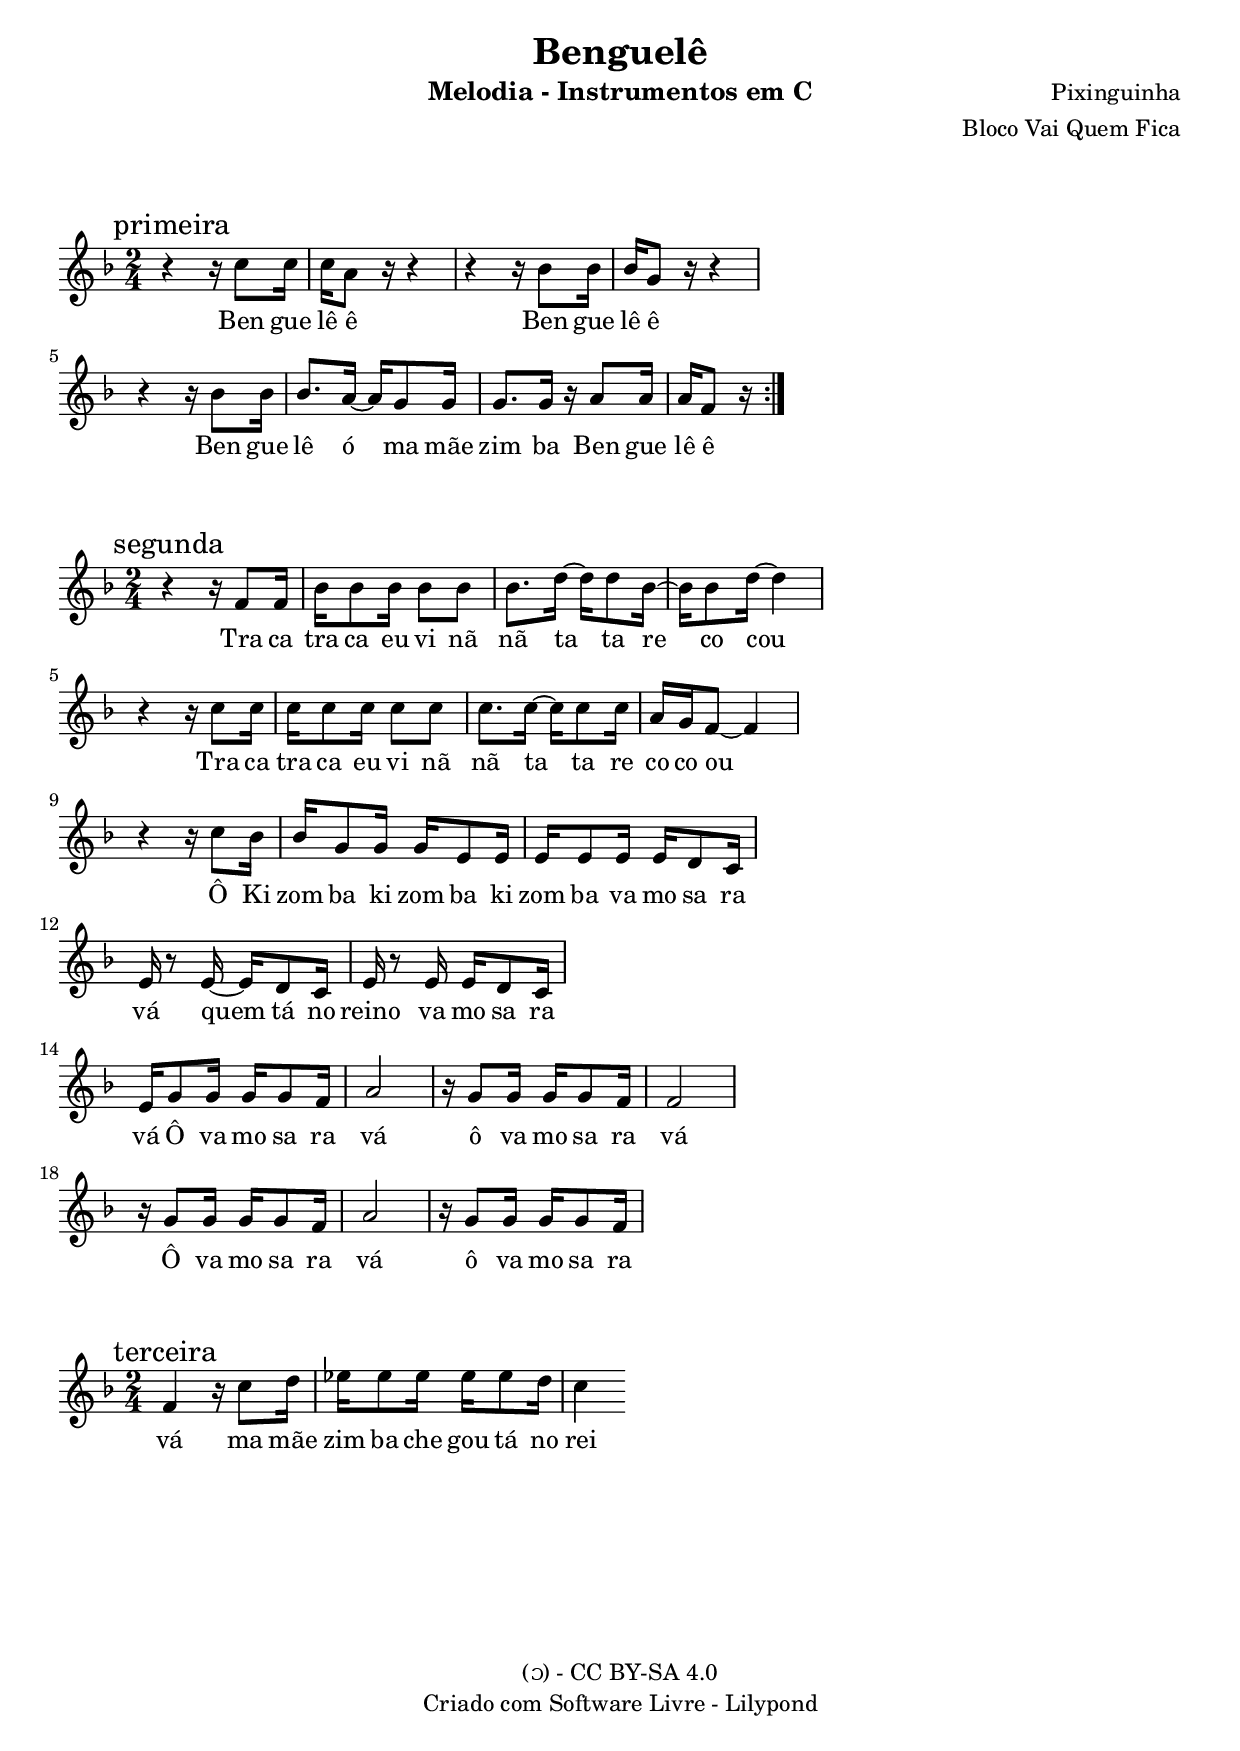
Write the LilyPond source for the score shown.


\layout{
	indent = 0
	ragged-right = ##t

    \context {
      \Score
      %\override BarLine #'transparent = ##t
    }
}


parteum = \relative c' {
  \key f \major

  \mark "primeira"

  \repeat volta 2 {

    r4 r16 c'8 c16   c16 a8 r16 r4   r4 r16 bes8 bes16   bes16 g8 r16 r4

    \break

    r4 r16 bes8 bes16   bes8.  a16~  a16  g8 g16   g8. g16  r16 a8 a16   a16 f8 r16

    \break

  }

}

letraum = \lyricmode {

  Ben gue lê ê   Ben gue lê ê   Ben gue lê ó ma mãe zim ba  Ben gue lê ê

}

partedois = \relative c' {
  \key f \major

  \mark "segunda"

  r4 r16 f8 f16   bes16 bes8 bes16    bes8 bes8   bes8. d16~  d16 d8 bes16~   bes16 bes8 d16~  d4

  \break

  r4 r16 c8 c16   c16 c8 c16    c8 c8   c8. c16~  c16 c8 c16  a16 g16 f8~  f4

  \break

  r4 r16 c'8 bes16   bes16 g8 g16   g16 e8 e16   e16 e8 e16   e16 d8 c16   e16 r8 e16~   e16 d8 c16   e16 r8 e16   e16 d8 c16

  \break

  e16 g8 g16   g16 g8 f16  a2   r16 g8 g16   g16 g8 f16  f2

  \break

  r16 g8 g16     g16 g8 f16  a2   r16 g8 g16   g16 g8 f16

  \break

}

letradois = \lyricmode {

  Tra ca tra ca eu vi nã nã ta ta re co cou

  Tra ca tra ca eu vi nã nã ta ta re co co ou

  Ô Ki zom ba  ki zom ba  ki zom ba  va mo sa ra vá   quem tá no reino  va mo sa ra  vá

  Ô va mo sa ra vá   ô va mo sa ra vá

  Ô va mo sa ra vá   ô va mo sa ra

}

partetres = \relative c' {
	\key f \major

	\mark "terceira"

  f4 r16 c'8 d16  ees16 ees8 ees16  ees16 ees8 d16  c4



}

letratres = \lyricmode {

  vá ma mãe zim ba che gou tá no rei no

}



\book {
  \bookOutputSuffix "C"
  \header {
   title = "Benguelê"
   composer = "Pixinguinha"
   instrument = "Melodia - Instrumentos em C"
   arranger = "Bloco Vai Quem Fica"
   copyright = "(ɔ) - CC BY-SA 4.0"
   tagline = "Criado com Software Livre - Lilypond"  % removida mensagem de lilypond
  }


  \markup { \vspace #2 }

  \score {
    <<
    \new Voice = "um" {
      \time 2/4
      \transpose g' g' {
        \parteum
      }
    }
    \new Lyrics \lyricsto "um" {
      \letraum
    }
    >>
  }

  \markup { \vspace #2 }

  \score {
    <<
    \new Voice = "um" {
      \time 2/4
      \transpose g' g' {
        \partedois
      }
    }
    \new Lyrics \lyricsto "um" {
      \letradois
    }
    >>
  }

  \markup { \vspace #2 }

  \score {
    <<
    \new Voice = "um" {
      \time 2/4
      \transpose g' g' {
        \partetres
      }
    }
    \new Lyrics \lyricsto "um" {
      \letratres
    }
    >>
  }

}


\score {
  <<
  \new Voice = "um" {
    \time 2/4
    \transpose g' g' {
      \parteum
      \partedois
      \partetres
    }
  }
  >>
  \midi {
    \tempo 4 = 100
    \context {
      \Voice
      \consists "Staff_performer"
    }
  }
}



\version "2.18.2"  % necessary for upgrading to future LilyPond versions.
